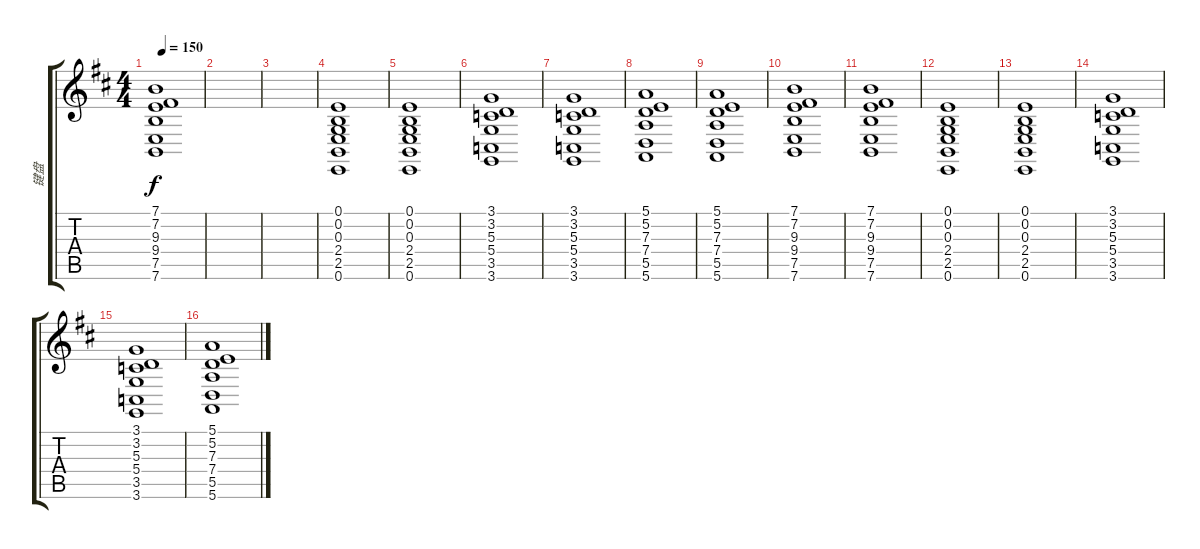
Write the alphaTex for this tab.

\track ("键盘" "键盘") {instrument stringensemble1}
\staff {score tabs}
\tuning (E4 B3 G3 D3 A2 E2) {hide}
\ts (4 4)
\tempo 150
\clef g2
\ks bminor
(7.1 7.2 9.3 9.4 7.5 7.6).1{dy f} |
|
|
(0.1 0.2 0.3 2.4 2.5 0.6).1 |
(0.1 0.2 0.3 2.4 2.5 0.6).1 |
(3.1 3.2 5.3 5.4 3.5 3.6).1 |
(3.1 3.2 5.3 5.4 3.5 3.6).1 |
(5.1 5.2 7.3 7.4 5.5 5.6).1 |
(5.1 5.2 7.3 7.4 5.5 5.6).1 |
(7.1 7.2 9.3 9.4 7.5 7.6).1 |
(7.1 7.2 9.3 9.4 7.5 7.6).1 |
(0.1 0.2 0.3 2.4 2.5 0.6).1 |
(0.1 0.2 0.3 2.4 2.5 0.6).1 |
(3.1 3.2 5.3 5.4 3.5 3.6).1 |
(3.1 3.2 5.3 5.4 3.5 3.6).1 |
(5.1 5.2 7.3 7.4 5.5 5.6).1
